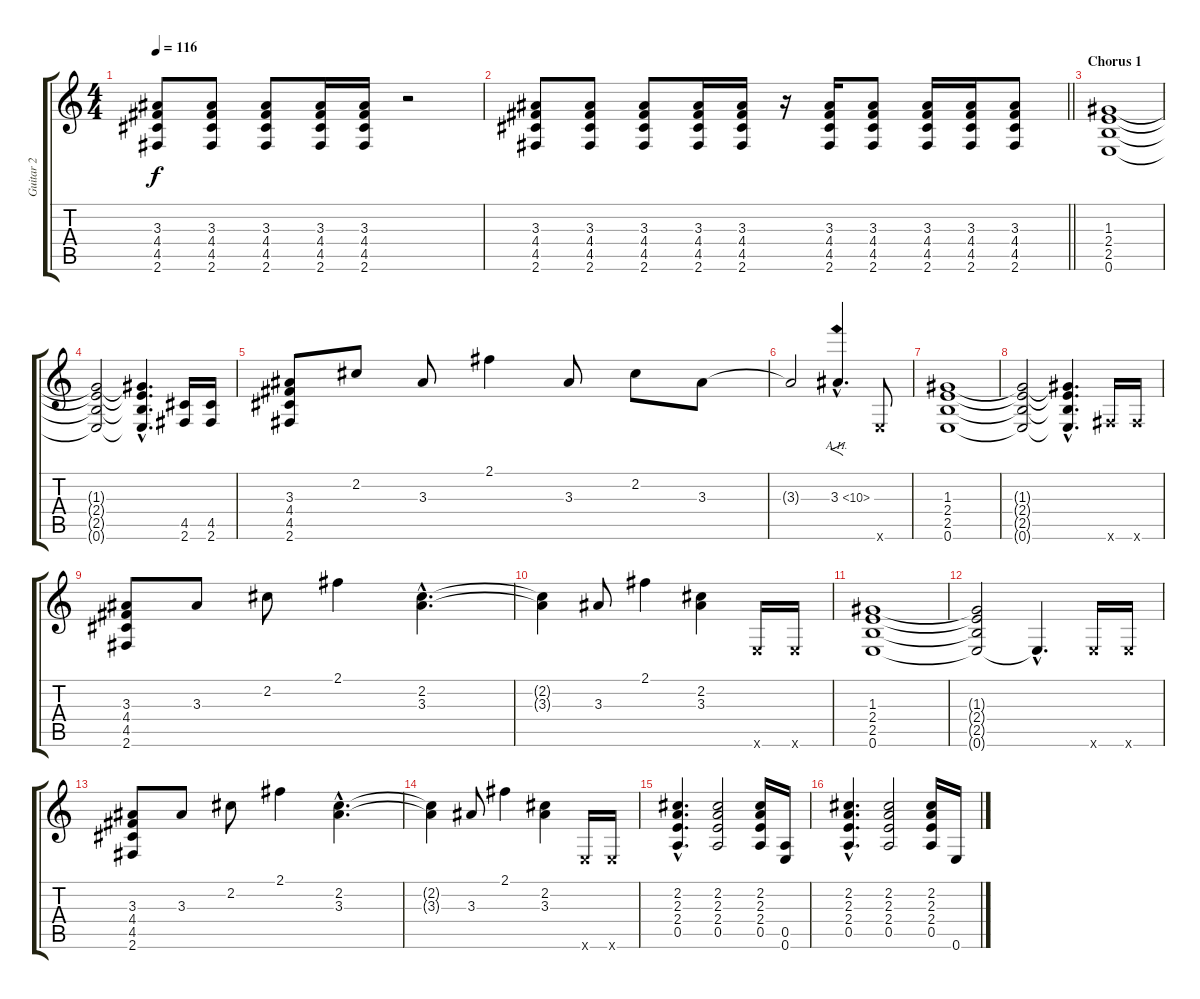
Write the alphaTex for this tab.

\track ("Guitar 2" "Guitar 2") {instrument distortionguitar}
\staff {score tabs}
\tuning (E4 B3 G3 D3 A2 E2) {hide}
\ts (4 4)
\tempo 116
\clef g2
\ks c
(3.3 4.4 4.5 2.6).8{dy f} (3.3 4.4 4.5 2.6).8 (3.3 4.4 4.5 2.6).8 (3.3 4.4 4.5 2.6).16 (3.3 4.4 4.5 2.6).16 r.2 |
\barLineRight lightlight
(3.3 4.4 4.5 2.6).8 (3.3 4.4 4.5 2.6).8 (3.3 4.4 4.5 2.6).8 (3.3 4.4 4.5 2.6).16 (3.3 4.4 4.5 2.6).16 r.16 (3.3 4.4 4.5 2.6).16 (3.3 4.4 4.5 2.6).8 (3.3 4.4 4.5 2.6).16 (3.3 4.4 4.5 2.6).16 (3.3 4.4 4.5 2.6).8 |
\section ("" "Chorus 1")
(1.3 2.4 2.5 0.6).1 |
(1.3{t} 2.4{t} 2.5{t} 0.6{t}).2 (1.3{hac t} 2.4{hac t} 2.5{hac t} 0.6{hac t}).4{d} (4.5 2.6).16 (4.5 2.6).16 |
(3.3 4.4 4.5 2.6).8 2.2.8 3.3.8 2.1.4 3.3.8 2.2.8 3.3.8 |
3.3{t}.2 3.3{ah 7 hac}.4{f d} 0.6{x}.8 |
(1.3 2.4 2.5 0.6).1 |
(1.3{t} 2.4{t} 2.5{t} 0.6{t}).2 (1.3{hac t} 2.4{hac t} 2.5{hac t} 0.6{hac t}).4{d} 2.6{x}.16 2.6{x}.16 |
(3.3 4.4 4.5 2.6).8 3.3.8 2.2.8 2.1.4 (2.2{hac} 3.3{hac}).4{d} |
(2.2{t} 3.3{t}).4 3.3.8 2.1.4 (2.2 3.3).4 0.6{x}.16 0.6{x}.16 |
(1.3 2.4 2.5 0.6).1 |
(1.3{t} 2.4{t} 2.5{t} 0.6{t}).2 0.6{hac t}.4{d} 0.6{x}.16 0.6{x}.16 |
(3.3 4.4 4.5 2.6).8 3.3.8 2.2.8 2.1.4 (2.2{hac} 3.3{hac}).4{d} |
(2.2{t} 3.3{t}).4 3.3.8 2.1.4 (2.2 3.3).4 0.6{x}.16 0.6{x}.16 |
(2.2{hac} 2.3{hac} 2.4{hac} 0.5{hac}).4{d} (2.2 2.3 2.4 0.5).2 (2.2 2.3 2.4 0.5).16 (0.5 0.6).16 |
(2.2{hac} 2.3{hac} 2.4{hac} 0.5{hac}).4{d} (2.2 2.3 2.4 0.5).2 (2.2 2.3 2.4 0.5).16 0.6.16
